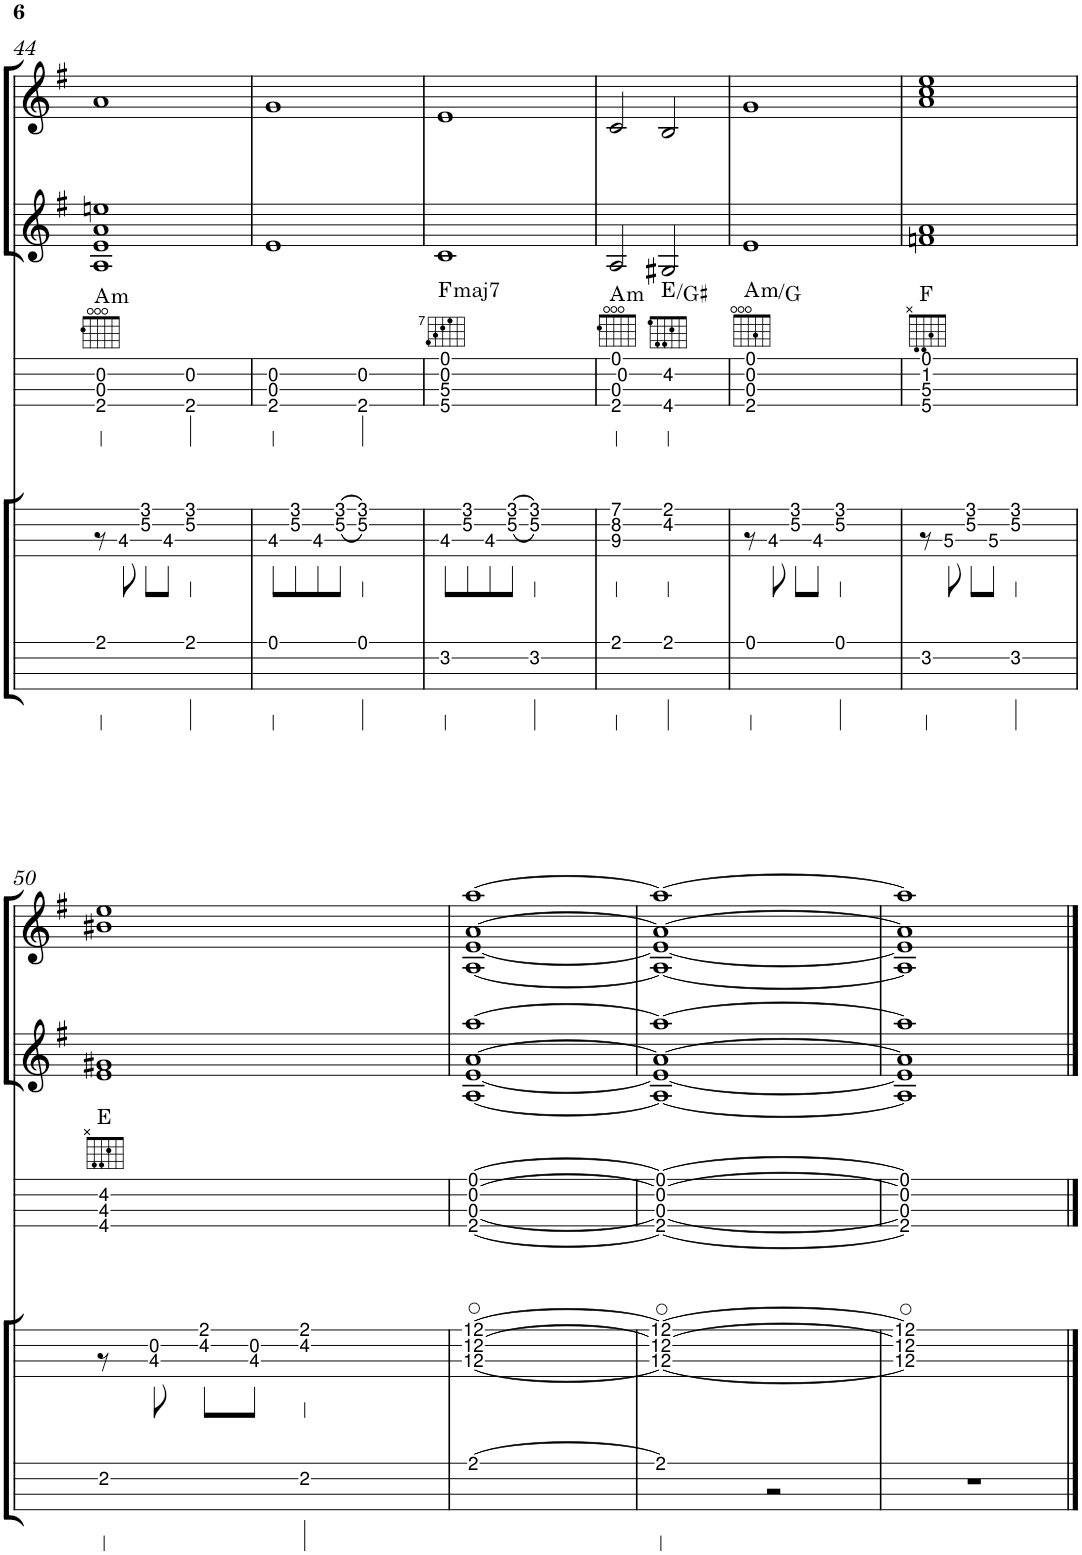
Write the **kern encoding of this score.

**kern	**kern	**kern	**harte	**kern	**kern
*part5	*part4	*part3	*part3	*part2	*part1
*staff5	*staff4	*staff3	*	*staff2	*staff1
*I"Bass Guitar	*I"Ukulele	*I"Ukulele	*	*I"Mandolin	*I"Mandolin
!!LO:PB:g=z
*	*	*	*	*clefG2	*clefG2
*k[f#]	*k[f#]	*k[f#]	*	*k[f#]	*k[f#]
*e:	*e:	*e:	*	*e:	*e:
*M4/4	*M4/4	*M4/4	*	*M4/4	*M4/4
=44	=44	=44	=44	=44	=44
!	!	!	!LO:H:kt=m	!	!
2AA\	8r	2A\ 2c\ 2e\	A:min	1A 1e 1a 1een	1a
.	8e\	.	.	.	.
.	8a\ 8cc\L	.	.	.	.
.	8e\J	.	.	.	.
4AA\	2a\ 2cc\	4A\ 4e\	.	.	.
4ryy	.	4ryy	.	.	.
=45	=45	=45	=45	=45	=45
2GG\	8e\L	2A\ 2c\ 2e\	.	1e	1g
.	8a\ 8cc\	.	.	.	.
.	8e\	.	.	.	.
.	[8a\ [8cc\J	.	.	.	.
4GG\	2a\] 2cc\]	4A\ 4e\	.	.	.
4ryy	.	4ryy	.	.	.
=46	=46	=46	=46	=46	=46
!	!	!	!LO:H:kt=maj7	!	!
2FFn\	8e\L	1c 1f 1e 1a	F:maj7	1c	1e
.	8a\ 8cc\	.	.	.	.
.	8e\	.	.	.	.
.	[8a\ [8cc\J	.	.	.	.
4FF\	2a\] 2cc\]	.	.	.	.
4ryy	.	.	.	.	.
=47	=47	=47	=47	=47	=47
*	*^	*^	*	*	*
!	!	!	!	!	!LO:H:kt=m	!	!
2AA\	1ee	2a\ 2cc\	1e	2A\ 2c\ 2a\	A:min	2A/	2c/
4AA\	.	2g#\ 2b\	.	2B\ 2g#\	E:maj/3	2G#X/	2B/
4ryy	.	.	.	.	.	.	.
*	*v	*v	*	*	*	*	*
*	*	*v	*v	*	*	*
=48	=48	=48	=48	=48	=48
!	!	!	!LO:H:kt=m	!	!
2GG\	8r	1A 1c 1e 1a	A:min/b7	1e	1g
.	8e\	.	.	.	.
.	8a\ 8cc\L	.	.	.	.
.	8e\J	.	.	.	.
4GG\	2a\ 2cc\	.	.	.	.
4ryy	.	.	.	.	.
=49	=49	=49	=49	=49	=49
2FFn\	8r	1c 1f 1f 1a	F:maj	1fn 1a	1a 1cc 1ee
.	8f\	.	.	.	.
.	8a\ 8cc\L	.	.	.	.
.	8f\J	.	.	.	.
4FF\	2a\ 2cc\	.	.	.	.
4ryy	.	.	.	.	.
!!LO:LB:g=z
=50	=50	=50	=50	=50	=50
2EE\	8r	1B 1e 1g#	E:maj	1e 1g#X	1b#X 1ee
.	8e\ 8e\	.	.	.	.
.	8g#\ 8b\L	.	.	.	.
.	8e\ 8e\J	.	.	.	.
4EE\	2g#\ 2b\	.	.	.	.
4ryy	.	.	.	.	.
=51	=51	=51	=51	=51	=51
[1AA	[1cc [1ee [1aa	[1A [1c [1e [1a	.	[1A [1e [1a [1aa	[1A [1e [1a [1aa
=52	=52	=52	=52	=52	=52
2AA\]	1cc_ 1ee_ 1aa_	1A_ 1c_ 1e_ 1a_	.	1A_ 1e_ 1a_ 1aa_	1A_ 1e_ 1a_ 1aa_
2r	.	.	.	.	.
=53	=53	=53	=53	=53	=53
1r	1cc] 1ee] 1aa]	1A] 1c] 1e] 1a]	.	1A] 1e] 1a] 1aa]	1A] 1e] 1a] 1aa]
==	==	==	==	==	==
*-	*-	*-	*-	*-	*-
